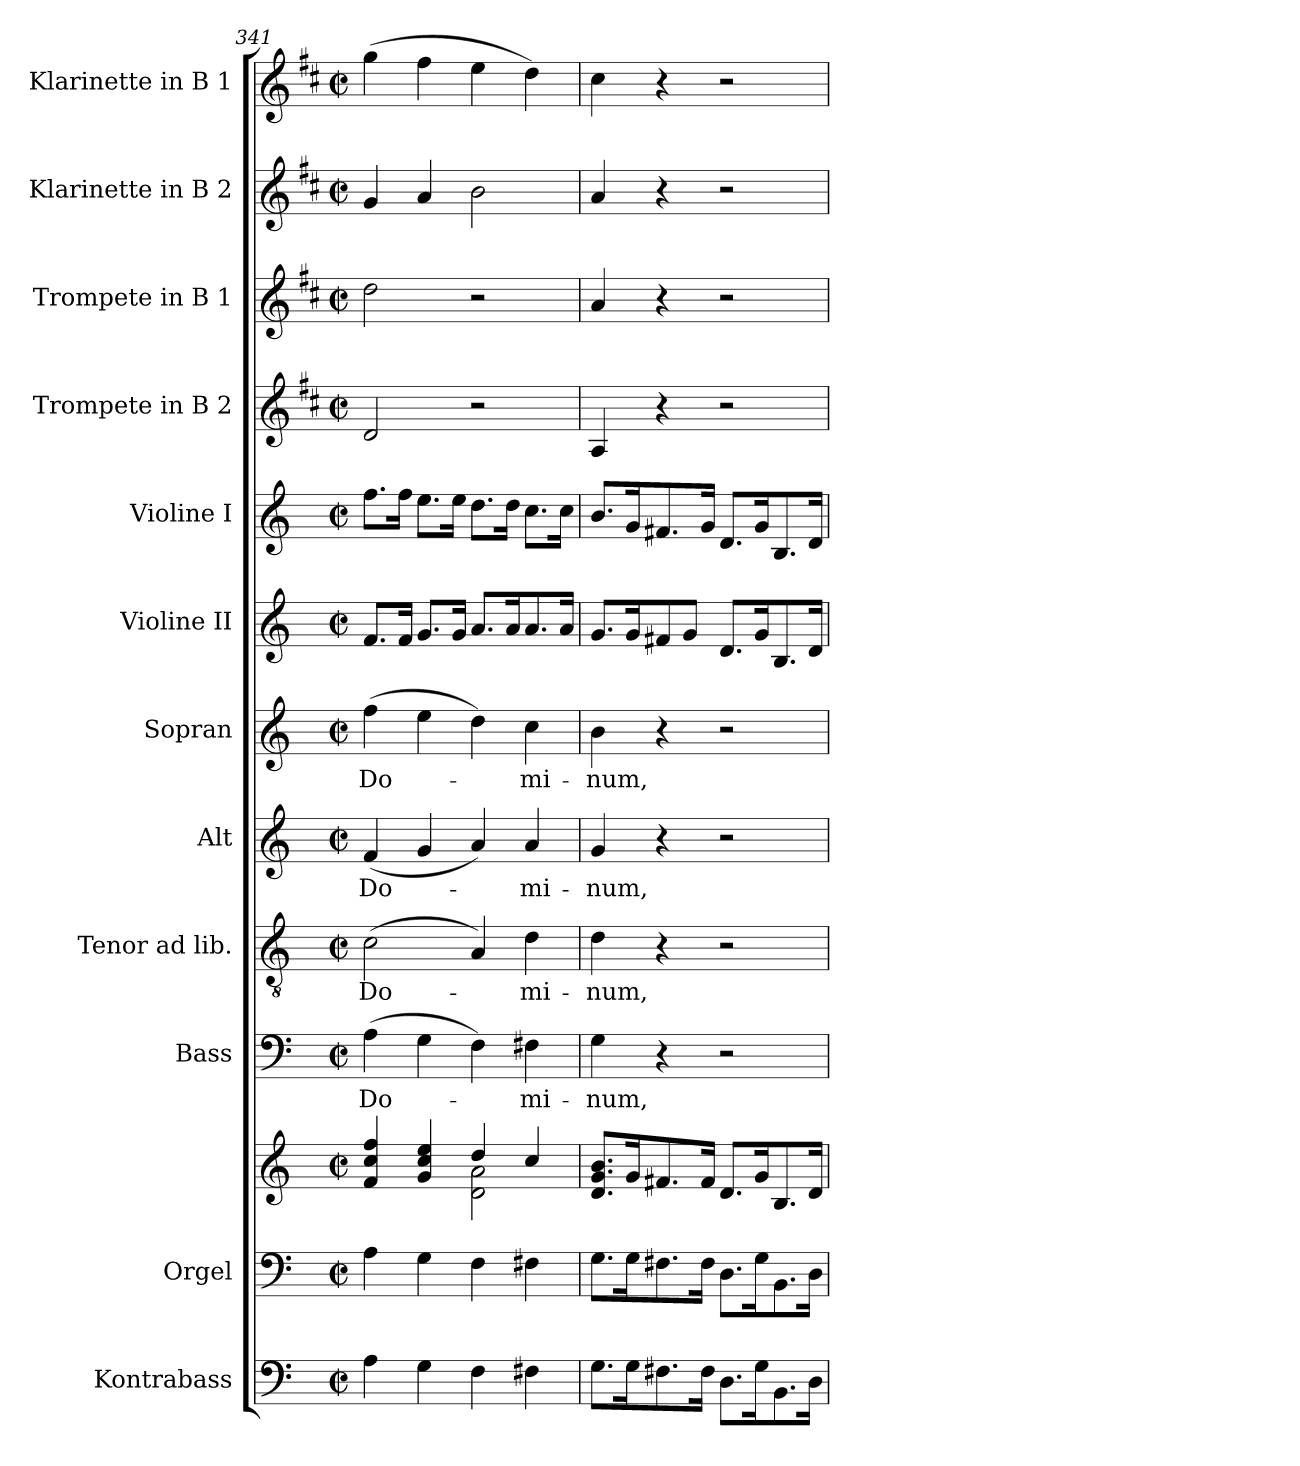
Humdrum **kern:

**kern	**kern	**kern	**kern	**text	**kern	**text	**kern	**text	**kern	**text	**kern	**kern	**kern	**kern	**kern	**kern
*part12	*part11	*part11	*part10	*part10	*part9	*part9	*part8	*part8	*part7	*part7	*part6	*part5	*part4	*part3	*part2	*part1
*staff13	*staff12	*staff11	*staff10	*staff10	*staff9	*staff9	*staff8	*staff8	*staff7	*staff7	*staff6	*staff5	*staff4	*staff3	*staff2	*staff1
*I"Kontrabass	*I"Orgel	*	*I"Bass	*	*I"Tenor ad lib.	*	*I"Alt	*	*I"Sopran	*	*I"Violine II	*I"Violine I	*I"Trompete in B 2	*I"Trompete in B 1	*I"Klarinette in B 2	*I"Klarinette in B 1
*I'Kb.	*I'Org.	*	*I'B	*	*I'T	*	*I'A	*	*I'S	*	*I'Vl. II	*I'Vl. I	*	*	*	*
*clefF4	*clefF4	*clefG2	*clefF4	*	*clefGv2	*	*clefG2	*	*clefG2	*	*clefG2	*clefG2	*clefG2	*clefG2	*clefG2	*clefG2
*ITrd7c12	*	*	*	*	*	*	*	*	*	*	*	*	*ITrd1c2	*ITrd1c2	*ITrd1c2	*ITrd1c2
*k[]	*k[]	*k[]	*k[]	*	*k[]	*	*k[]	*	*k[]	*	*k[]	*k[]	*k[]	*k[]	*k[]	*k[]
*C:	*C:	*C:	*C:	*	*C:	*	*C:	*	*C:	*	*C:	*C:	*C:	*C:	*C:	*C:
*M2/2	*M2/2	*M2/2	*M2/2	*	*M2/2	*	*M2/2	*	*M2/2	*	*M2/2	*M2/2	*M2/2	*M2/2	*M2/2	*M2/2
*met(c|)	*met(c|)	*met(c|)	*met(c|)	*	*met(c|)	*	*met(c|)	*	*met(c|)	*	*met(c|)	*met(c|)	*met(c|)	*met(c|)	*met(c|)	*met(c|)
=341	=341	=341	=341	=341	=341	=341	=341	=341	=341	=341	=341	=341	=341	=341	=341	=341
*	*	*^	*	*	*	*	*	*	*	*	*	*	*	*	*	*
!	!	!	!	!	!LO:LY:b	!	!LO:LY:b	!	!LO:LY:b	!	!LO:LY:b	!	!	!	!	!	!
4AA\	4A\	4f/ 4cc/ 4ff/	2ryy	(>4A\	Do-	(>2c\	Do-	(<4f/	Do-	(>4ff\	Do-	8.f/L	8.ff\L	2c/	2cc\	4f/	(>4ff\
.	.	.	.	.	.	.	.	.	.	.	.	16f/Jk	16ff\Jk	.	.	.	.
4GG\	4G\	4g/ 4cc/ 4ee/	.	4G\	.	.	.	4g/	.	4ee\	.	8.g/L	8.ee\L	.	.	4g/	4ee\
.	.	.	.	.	.	.	.	.	.	.	.	16g/Jk	16ee\Jk	.	.	.	.
4FF\	4F\	4dd/	2d\ 2a\	4F\)	.	4A/)	.	4a/)	.	4dd\)	.	8.a/L	8.dd\L	2r	2r	2a\	4dd\
.	.	.	.	.	.	.	.	.	.	.	.	16a/k	16dd\Jk	.	.	.	.
!	!	!	!	!	!LO:LY:b	!	!LO:LY:b	!	!LO:LY:b	!	!LO:LY:b	!	!	!	!	!	!
4FF#X\	4F#X\	4cc/	.	4F#X\	-mi-	4d\	-mi-	4a/	-mi-	4cc\	-mi-	8.a/	8.cc\L	.	.	.	4cc\)
.	.	.	.	.	.	.	.	.	.	.	.	16a/Jk	16cc\Jk	.	.	.	.
*	*	*v	*v	*	*	*	*	*	*	*	*	*	*	*	*	*	*
!!LO:PB:g=z
=342	=342	=342	=342	=342	=342	=342	=342	=342	=342	=342	=342	=342	=342	=342	=342	=342
!	!	!	!	!LO:LY:b	!	!LO:LY:b	!	!LO:LY:b	!	!LO:LY:b	!	!	!	!	!	!
8.GG\L	8.G\L	8.d/ 8.g/ 8.b/L	4G\	-num,	4d\	-num,	4g/	-num,	4b\	-num,	8.g/L	8.b/L	4G/	4g/	4g/	4b\
16GG\k	16G\k	16g/k	.	.	.	.	.	.	.	.	16g/k	16g/k	.	.	.	.
8.FF#X\	8.F#X\	8.f#X/	4r	.	4r	.	4r	.	4r	.	8f#X/	8.f#X/	4r	4r	4r	4r
.	.	.	.	.	.	.	.	.	.	.	8g/J	.	.	.	.	.
16FF#\Jk	16F#\Jk	16f#/Jk	.	.	.	.	.	.	.	.	.	16g/Jk	.	.	.	.
8.DD\L	8.D\L	8.d/L	2r	.	2r	.	2r	.	2r	.	8.d/L	8.d/L	2r	2r	2r	2r
16GG\k	16G\k	16g/k	.	.	.	.	.	.	.	.	16g/k	16g/k	.	.	.	.
8.BBB\	8.BB\	8.B/	.	.	.	.	.	.	.	.	8.B/	8.B/	.	.	.	.
16DD\Jk	16D\Jk	16d/Jk	.	.	.	.	.	.	.	.	16d/Jk	16d/Jk	.	.	.	.
=	=	=	=	=	=	=	=	=	=	=	=	=	=	=	=	=
*-	*-	*-	*-	*-	*-	*-	*-	*-	*-	*-	*-	*-	*-	*-	*-	*-
